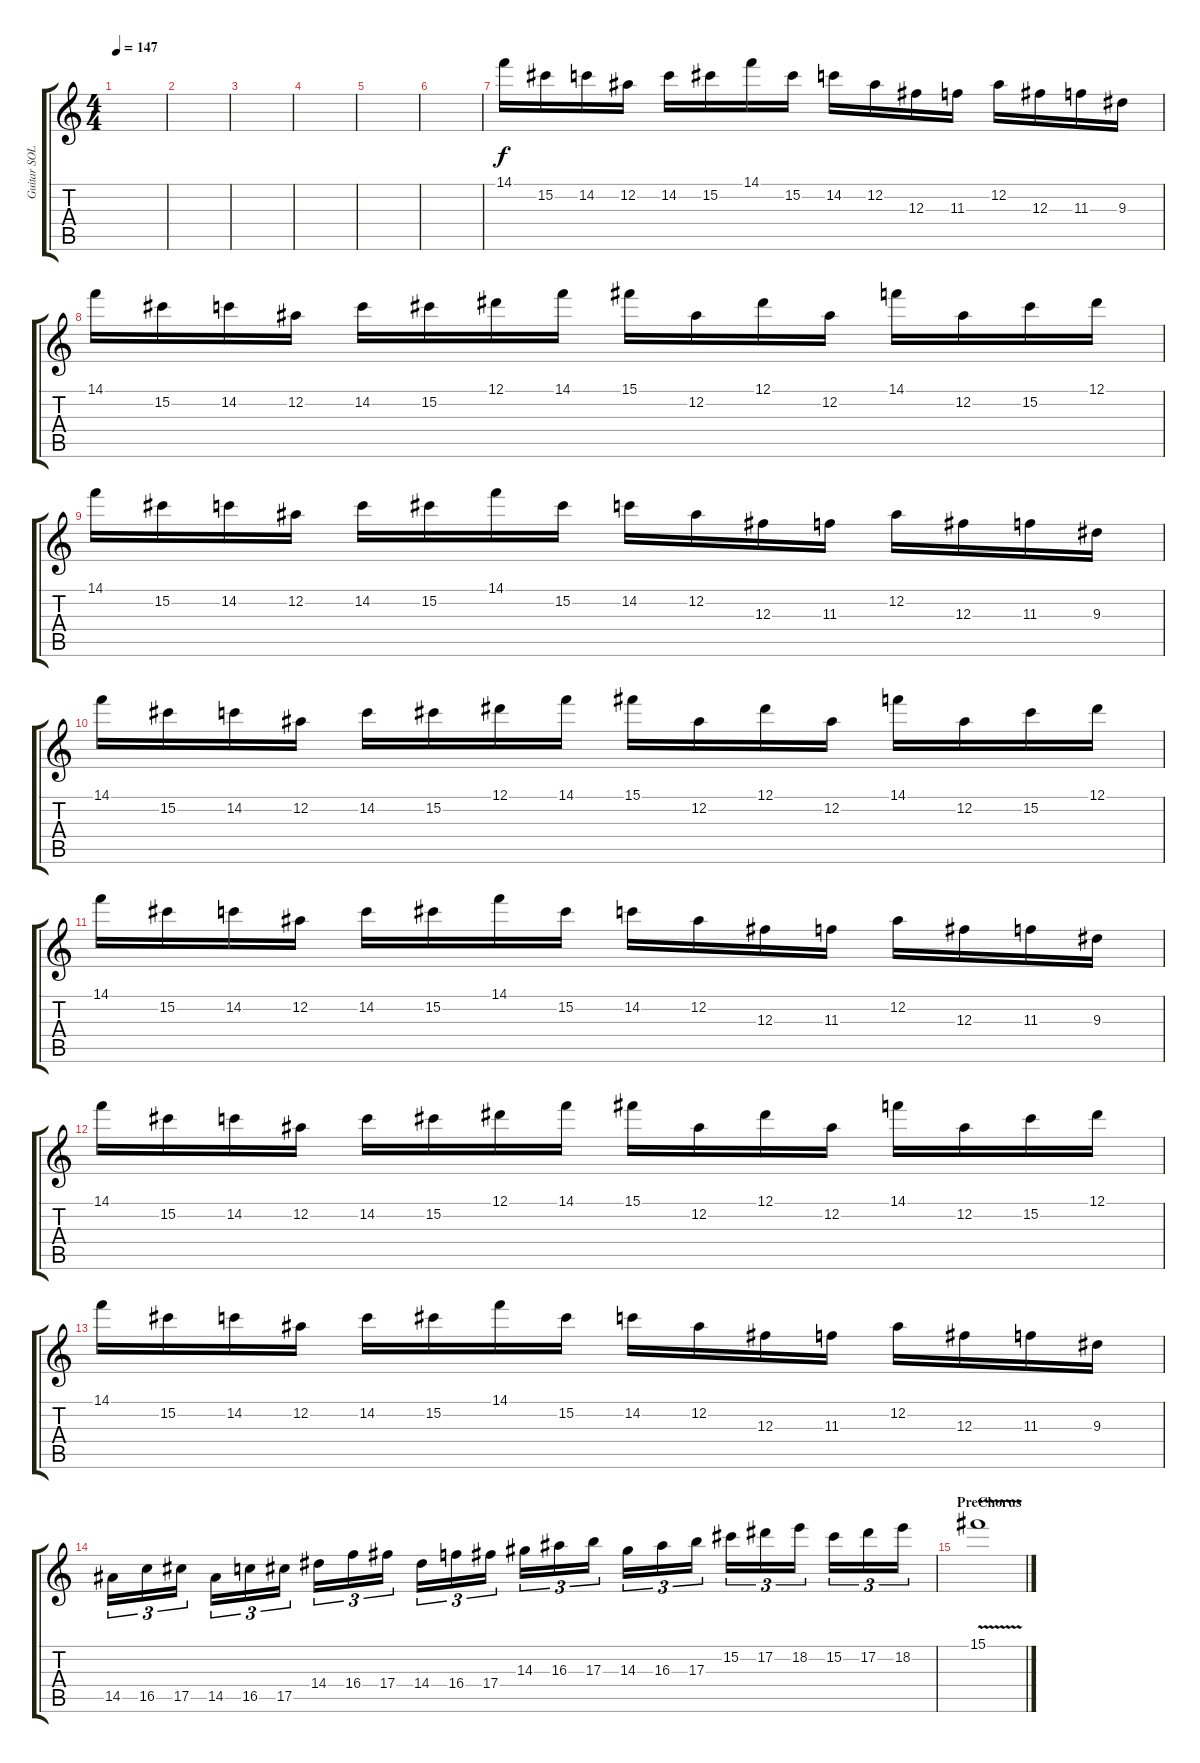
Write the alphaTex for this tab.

\track ("Guitar SOLO" "Guitar SOL") {instrument overdrivenguitar}
\staff {score tabs}
\tuning (Eb4 Bb3 Gb3 Db3 Ab2 Eb2) {hide}
\ts (4 4)
\tempo 147
\clef g2
\ks c
|
|
|
|
|
|
14.1.16 15.2.16 14.2.16 12.2.16 14.2.16 15.2.16 14.1.16 15.2.16 14.2.16 12.2.16 12.3.16 11.3.16 12.2.16 12.3.16 11.3.16 9.3.16 |
14.1.16 15.2.16 14.2.16 12.2.16 14.2.16 15.2.16 12.1.16 14.1.16 15.1.16 12.2.16 12.1.16 12.2.16 14.1.16 12.2.16 15.2.16 12.1.16 |
14.1.16 15.2.16 14.2.16 12.2.16 14.2.16 15.2.16 14.1.16 15.2.16 14.2.16 12.2.16 12.3.16 11.3.16 12.2.16 12.3.16 11.3.16 9.3.16 |
14.1.16 15.2.16 14.2.16 12.2.16 14.2.16 15.2.16 12.1.16 14.1.16 15.1.16 12.2.16 12.1.16 12.2.16 14.1.16 12.2.16 15.2.16 12.1.16 |
14.1.16 15.2.16 14.2.16 12.2.16 14.2.16 15.2.16 14.1.16 15.2.16 14.2.16 12.2.16 12.3.16 11.3.16 12.2.16 12.3.16 11.3.16 9.3.16 |
14.1.16 15.2.16 14.2.16 12.2.16 14.2.16 15.2.16 12.1.16 14.1.16 15.1.16 12.2.16 12.1.16 12.2.16 14.1.16 12.2.16 15.2.16 12.1.16 |
14.1.16 15.2.16 14.2.16 12.2.16 14.2.16 15.2.16 14.1.16 15.2.16 14.2.16 12.2.16 12.3.16 11.3.16 12.2.16 12.3.16 11.3.16 9.3.16 |
14.5.16{tu (3 2)} 16.5.16{tu (3 2)} 17.5.16{tu (3 2) beam splitsecondary} 14.5.16{tu (3 2)} 16.5.16{tu (3 2)} 17.5.16{tu (3 2)} 14.4.16{tu (3 2)} 16.4.16{tu (3 2)} 17.4.16{tu (3 2) beam splitsecondary} 14.4.16{tu (3 2)} 16.4.16{tu (3 2)} 17.4.16{tu (3 2)} 14.3.16{tu (3 2)} 16.3.16{tu (3 2)} 17.3.16{tu (3 2) beam splitsecondary} 14.3.16{tu (3 2)} 16.3.16{tu (3 2)} 17.3.16{tu (3 2)} 15.2.16{tu (3 2)} 17.2.16{tu (3 2)} 18.2.16{tu (3 2) beam splitsecondary} 15.2.16{tu (3 2)} 17.2.16{tu (3 2)} 18.2.16{tu (3 2)} |
\section ("" "PreChorus")
15.1{v}.1
